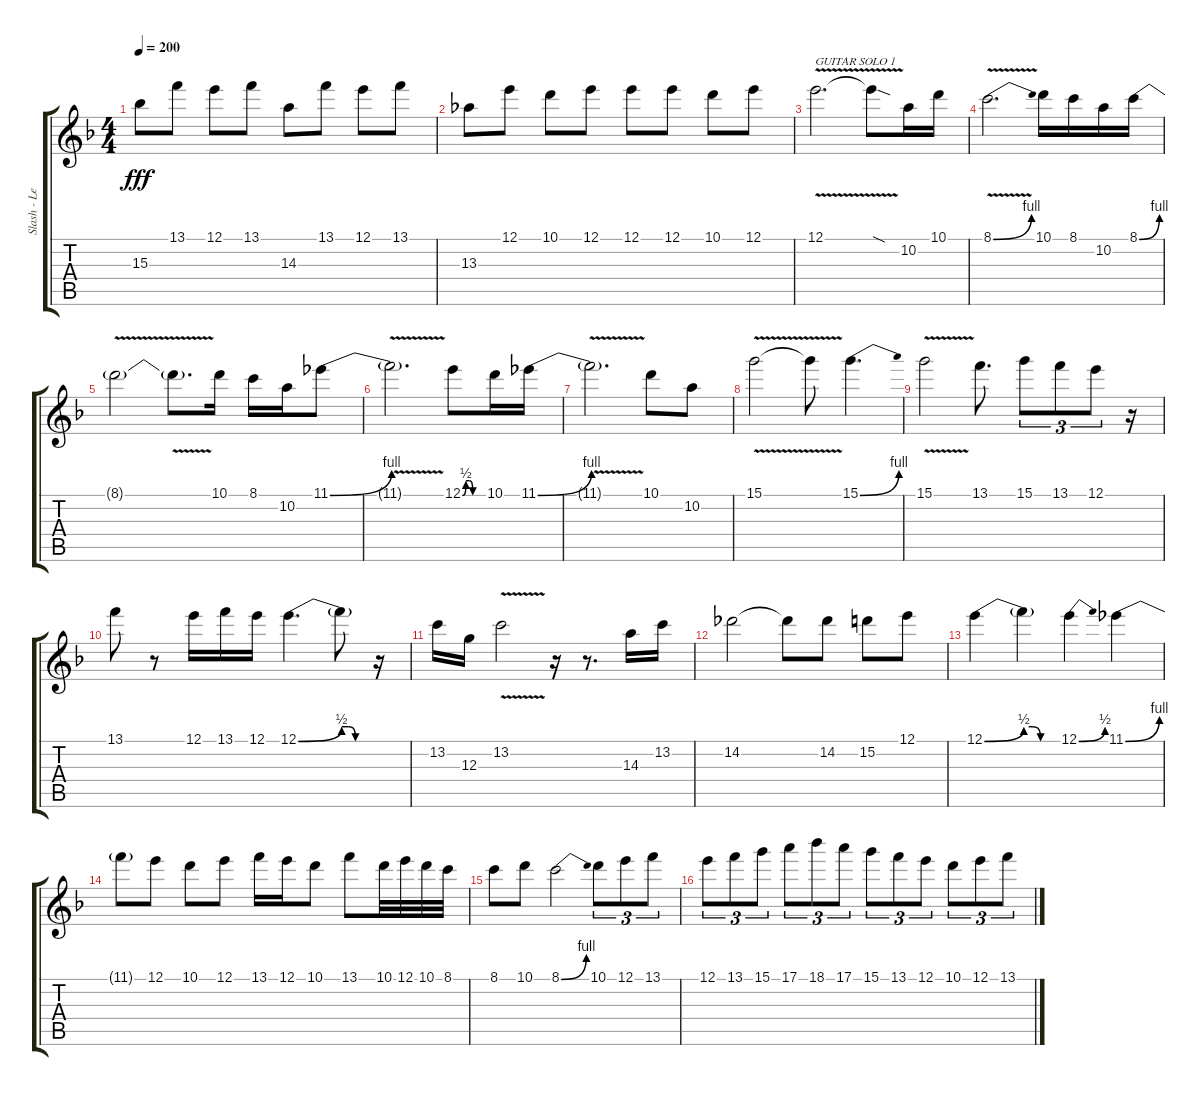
\track ("Slash - Lead Guitar" "Slash - Le") {instrument acousticguitarsteel}
\staff {score tabs}
\tuning (E4 B3 G3 D3 A2 E2) {hide}
\ts (4 4)
\tempo 200
\clef g2
\ks dminor
15.3.8{dy fff} 13.1.8 12.1.8 13.1.8 14.3.8 13.1.8 12.1.8 13.1.8 |
13.3.8 12.1.8 10.1.8 12.1.8 12.1.8 12.1.8 10.1.8 12.1.8 |
12.1{v}.2{d txt "GUITAR SOLO 1"} 12.1{sod t}.8 10.2.16 10.1.16 |
8.1{be (bend 0 0 60 4) v}.2{d} 10.1.16 8.1.16 10.2.16 8.1{be (bend 0 0 60 4)}.16 |
8.1{v t}.2 8.1{t}.8{d} 10.1.16 8.1.16 10.2.16 11.1{be (bend 0 0 60 4)}.8 |
11.1{v t}.2{d} 12.1{be (custom 0 0 10 2 20 2 30 0 60 0)}.8 10.1.16 11.1{be (bend 0 0 60 4)}.16 |
11.1{v t}.2{d} 10.1.8 10.2.8 |
15.1{v}.2 15.1{t}.8 15.1{be (bend 0 0 60 4)}.4{d} |
15.1{v}.2 13.1.8{d} 15.1.8{tu (3 2)} 13.1.8{tu (3 2)} 12.1.8{tu (3 2)} r.16 |
13.1.8 r.8 12.1.16 13.1.16 12.1.16 12.1{be (bend 0 0 60 2)}.4{d} 12.1{be (custom 0 2 15 2 30 0 60 0) t}.8 r.16 |
13.2.16 12.3.16 13.2{v}.2 r.16 r.8{d} 14.3.16 13.2.16 |
14.2.2 14.2{t}.8 14.2.8 15.2.8 12.1.8 |
12.1{be (bend 0 0 60 2)}.4 12.1{be (custom 0 2 15 2 30 0 60 0) t}.4 12.1{be (bend 0 0 60 2)}.4 11.1{be (bend 0 0 60 4)}.4 |
11.1{t}.8 12.1.8 10.1.8 12.1.8 13.1.16 12.1.16 10.1.8 13.1.8 10.1.32 12.1.32 10.1.32 8.1.32 |
8.1.8 10.1.8 8.1{be (bend 0 0 60 4)}.2 10.1.8{tu (3 2)} 12.1.8{tu (3 2)} 13.1.8{tu (3 2)} |
12.1.8{tu (3 2)} 13.1.8{tu (3 2)} 15.1.8{tu (3 2)} 17.1.8{tu (3 2)} 18.1.8{tu (3 2)} 17.1.8{tu (3 2)} 15.1.8{tu (3 2)} 13.1.8{tu (3 2)} 12.1.8{tu (3 2)} 10.1.8{tu (3 2)} 12.1.8{tu (3 2)} 13.1.8{tu (3 2)}
